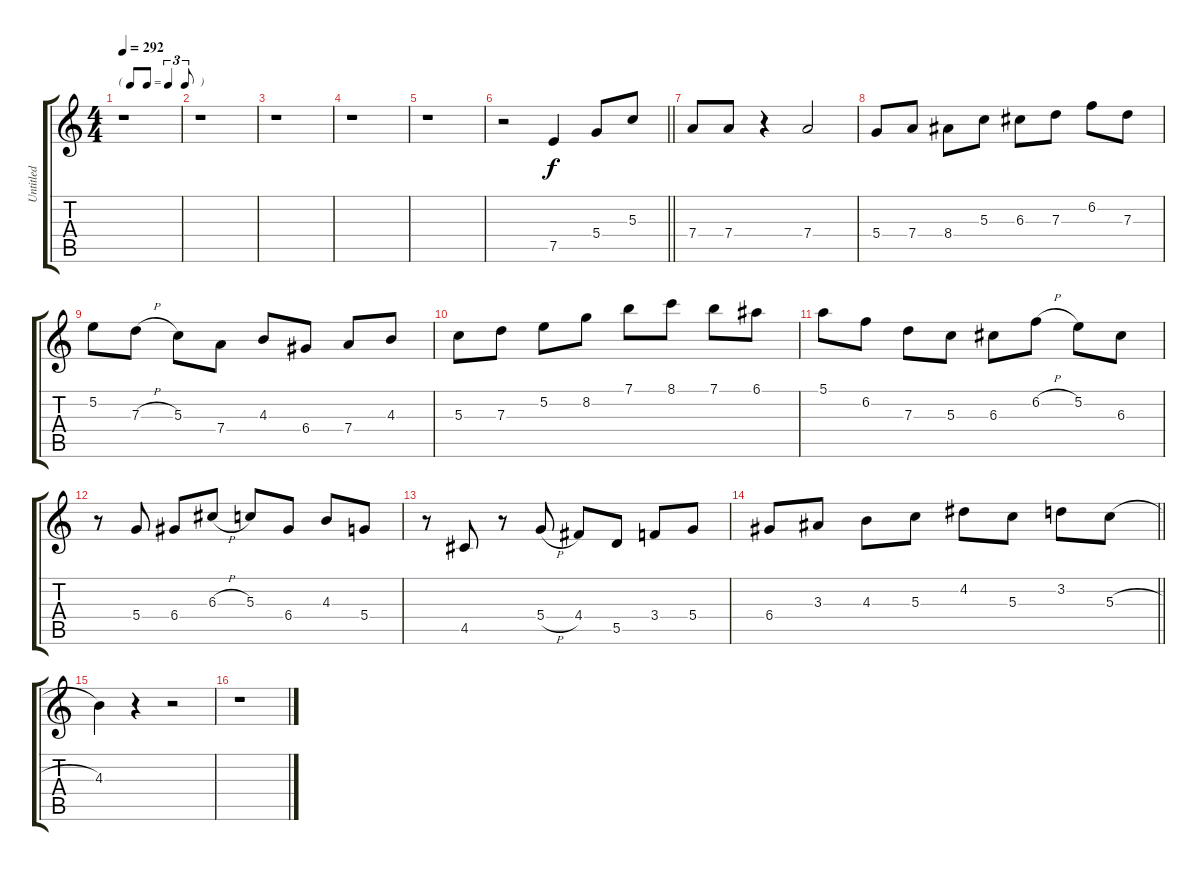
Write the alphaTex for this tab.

\track ("Untitled" "Untitled") {instrument electricguitarclean}
\staff {score tabs}
\tuning (E4 B3 G3 D3 A2 E2) {hide}
\ts (4 4)
\tf triplet8th
\tempo 292
\clef g2
\ks c
r.1{dy f} |
r.1 |
r.1 |
r.1 |
r.1 |
\barLineRight lightlight
r.2 7.5.4 5.4.8 5.3.8 |
7.4.8 7.4.8 r.4 7.4.2 |
5.4.8 7.4.8 8.4.8 5.3.8 6.3.8 7.3.8 6.2.8 7.3.8 |
5.2.8 7.3{h}.8 5.3.8 7.4.8 4.3.8 6.4.8 7.4.8 4.3.8 |
5.3.8 7.3.8 5.2.8 8.2.8 7.1.8 8.1.8 7.1.8 6.1.8 |
5.1.8 6.2.8 7.3.8 5.3.8 6.3.8 6.2{h}.8 5.2.8 6.3.8 |
r.8 5.4.8 6.4.8 6.3{h}.8 5.3.8 6.4.8 4.3.8 5.4.8 |
r.8 4.5.8 r.8 5.4{h}.8 4.4.8 5.5.8 3.4.8 5.4.8 |
\barLineRight lightlight
6.4.8 3.3.8 4.3.8 5.3.8 4.2.8 5.3.8 3.2.8 5.3{h}.8 |
4.3.4 r.4 r.2 |
r.1
